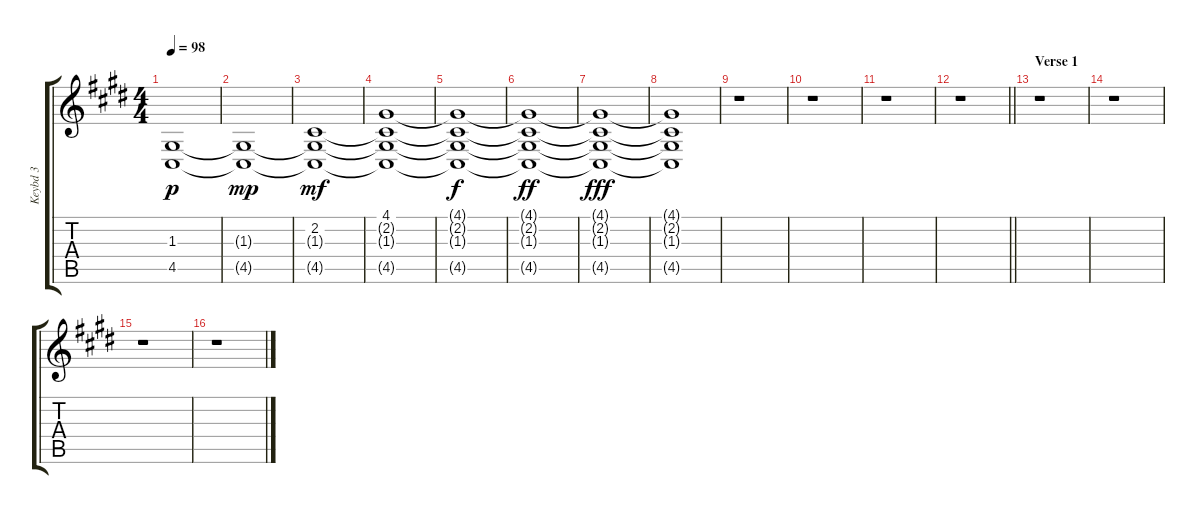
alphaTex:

\track ("Keybd 3" "Keybd 3") {instrument pad3polysynth}
\staff {score tabs}
\tuning (E4 B3 G3 D3 A2 E2) {hide}
\ts (4 4)
\tempo 98
\clef g2
\ks c#minor
(1.3 4.5).1{dy p instrument pad3polysynth} |
(1.3{t} 4.5{t}).1{dy mp} |
(2.2 1.3{t} 4.5{t}).1{dy mf} |
(4.1 2.2{t} 1.3{t} 4.5{t}).1 |
(4.1{t} 2.2{t} 1.3{t} 4.5{t}).1{dy f} |
(4.1{t} 2.2{t} 1.3{t} 4.5{t}).1{dy ff} |
(4.1{t} 2.2{t} 1.3{t} 4.5{t}).1{dy fff} |
(4.1{t} 2.2{t} 1.3{t} 4.5{t}).1 |
r.1 |
r.1 |
r.1 |
\barLineRight lightlight
r.1 |
\section ("" "Verse 1")
r.1 |
r.1 |
r.1 |
r.1
